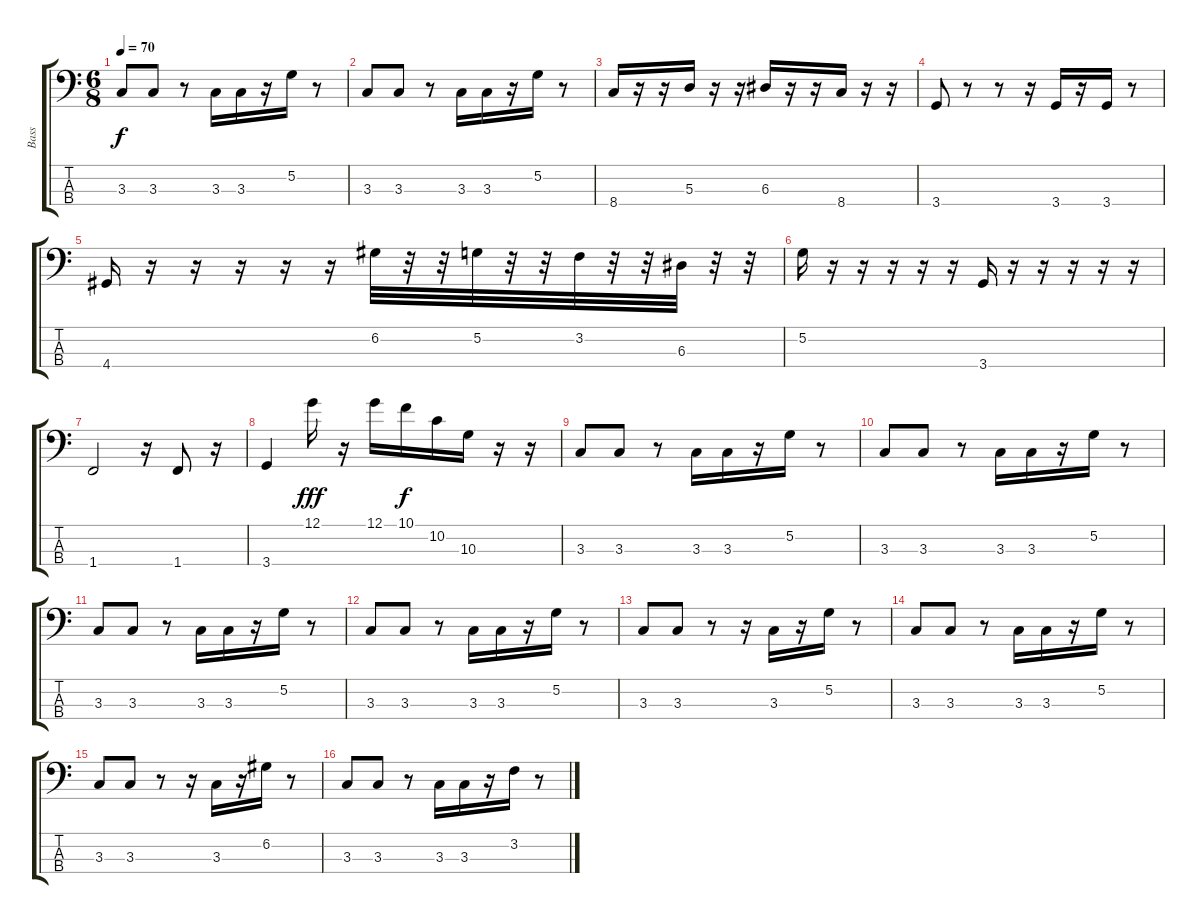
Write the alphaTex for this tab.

\track ("Bass" "Bass") {instrument acousticguitarnylon}
\staff {score tabs}
\tuning (G2 D2 A1 E1) {hide}
\ts (6 8)
\tempo 70
\clef f4
\ks c
3.3.8{dy f} 3.3.8 r.8 3.3.16 3.3.16 r.16 5.2.16 r.8 |
3.3.8 3.3.8 r.8 3.3.16 3.3.16 r.16 5.2.16 r.8 |
8.4.16 r.16 r.16 5.3.16 r.16 r.16 6.3.16 r.16 r.16 8.4.16 r.16 r.16 |
3.4.8 r.8 r.8 r.16 3.4.16 r.16 3.4.16 r.8 |
4.4.16 r.16 r.16 r.16 r.16 r.16 6.2.32 r.32 r.32 5.2.32 r.32 r.32 3.2.32 r.32 r.32 6.3.32 r.32 r.32 |
5.2.16 r.16 r.16 r.16 r.16 r.16 3.4.16 r.16 r.16 r.16 r.16 r.16 |
1.4.2 r.16 1.4.8 r.16 |
3.4.4 12.1.16{dy fff} r.16 12.1.16 10.1.16{dy f} 10.2.16 10.3.16 r.16 r.16 |
3.3.8 3.3.8 r.8 3.3.16 3.3.16 r.16 5.2.16 r.8 |
3.3.8 3.3.8 r.8 3.3.16 3.3.16 r.16 5.2.16 r.8 |
3.3.8 3.3.8 r.8 3.3.16 3.3.16 r.16 5.2.16 r.8 |
3.3.8 3.3.8 r.8 3.3.16 3.3.16 r.16 5.2.16 r.8 |
3.3.8 3.3.8 r.8 r.16 3.3.16 r.16 5.2.16 r.8 |
3.3.8 3.3.8 r.8 3.3.16 3.3.16 r.16 5.2.16 r.8 |
3.3.8 3.3.8 r.8 r.16 3.3.16 r.16 6.2.16 r.8 |
3.3.8 3.3.8 r.8 3.3.16 3.3.16 r.16 3.2.16 r.8
